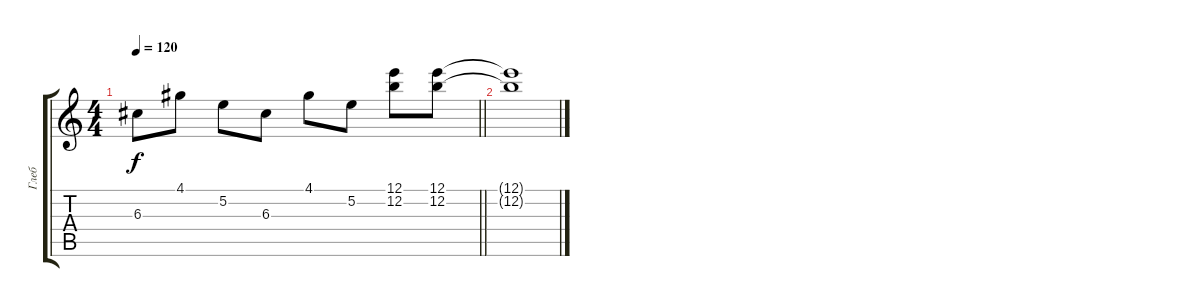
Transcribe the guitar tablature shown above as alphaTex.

\track ("Глеб" "Глеб") {instrument electricguitarclean}
\staff {score tabs}
\tuning (E4 B3 G3 D3 A2 E2) {hide}
\ts (4 4)
\tempo 120
\clef g2
\barLineRight lightlight
\ks c
6.3.8{dy f} 4.1.8 5.2.8 6.3.8 4.1.8 5.2.8 (12.1 12.2).8 (12.1 12.2).8 |
(12.1{t} 12.2{t}).1
